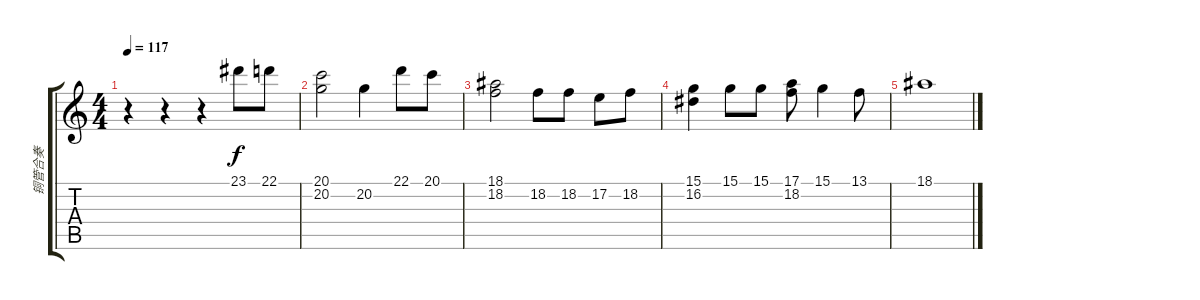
\track ("铜管合奏" "铜管合奏") {instrument harmonica}
\staff {score tabs}
\tuning (E4 B3 G3 D3 A2 E2) {hide}
\ts (4 4)
\tempo 117
\clef g2
\ks c
r.4{dy f instrument harmonica} r.4 r.4 23.1.8 22.1.8 |
(20.1 20.2).2 20.2.4 22.1.8 20.1.8 |
(18.1 18.2).2 18.2.8 18.2.8 17.2.8 18.2.8 |
(15.1 16.2).4 15.1.8 15.1.8 (17.1 18.2).8 15.1.4 13.1.8 |
18.1.1
